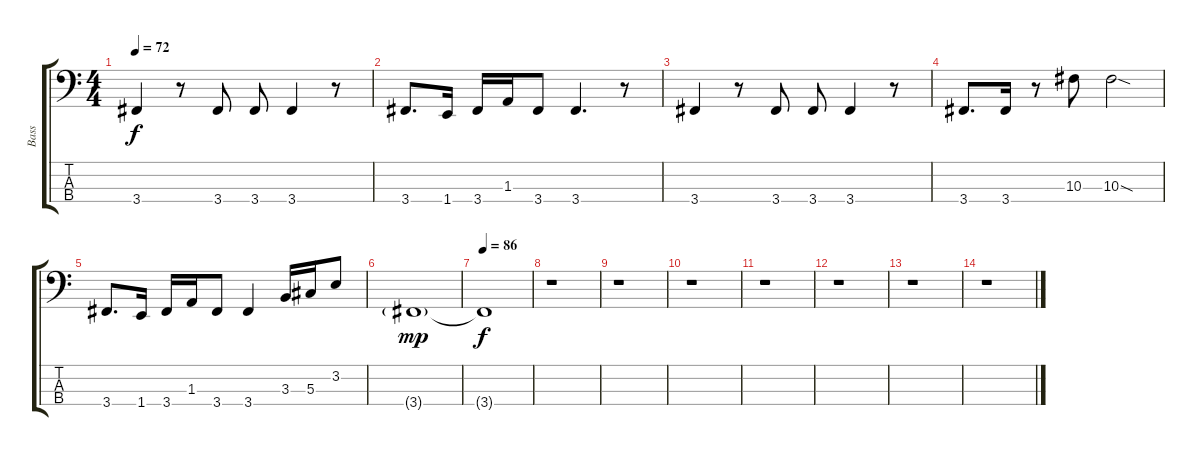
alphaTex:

\track ("Bass" "Bass") {instrument electricbasspick}
\staff {score tabs}
\tuning (Gb2 Db2 Ab1 Eb1) {hide}
\ts (4 4)
\tempo 72
\clef f4
\ks c
3.4.4{dy f} r.8 3.4.8 3.4.8 3.4.4 r.8 |
3.4.8{d} 1.4.16 3.4.16 1.3.16 3.4.8 3.4.4{d} r.8 |
3.4.4 r.8 3.4.8 3.4.8 3.4.4 r.8 |
3.4.8{d} 3.4.16 r.8 10.3.8 10.3{sod}.2 |
3.4.8{d} 1.4.16 3.4.16 1.3.16 3.4.8 3.4.4 3.3.16 5.3.16 3.2.8 |
3.4{g}.1{dy mp} |
\tempo 86
3.4{t}.1{dy f} |
r.1 |
r.1 |
r.1 |
r.1 |
r.1 |
r.1 |
r.1
